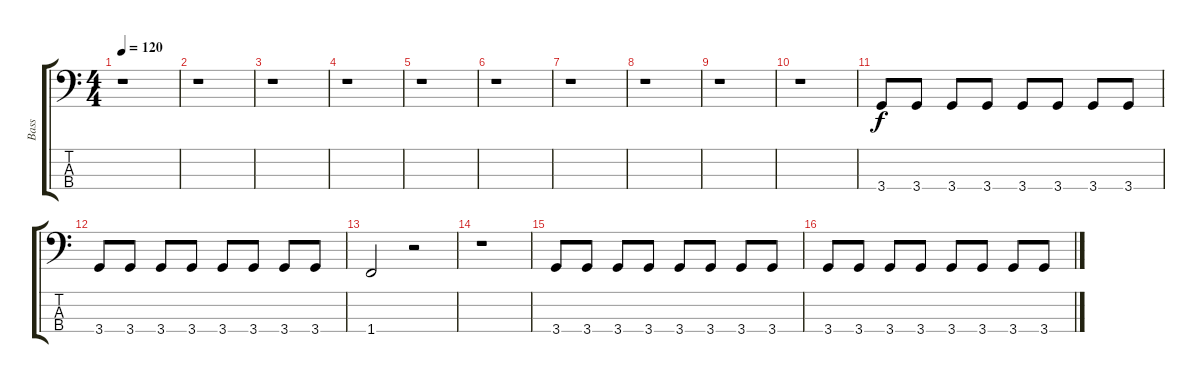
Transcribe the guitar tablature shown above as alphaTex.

\track ("Bass" "Bass") {instrument electricbassfinger}
\staff {score tabs}
\tuning (G2 D2 A1 E1) {hide}
\ts (4 4)
\tempo 120
\clef f4
\ks c
r.1{dy f instrument electricbassfinger} |
r.1 |
r.1 |
r.1 |
r.1 |
r.1 |
r.1 |
r.1 |
r.1 |
r.1 |
3.4.8 3.4.8 3.4.8 3.4.8 3.4.8 3.4.8 3.4.8 3.4.8 |
3.4.8 3.4.8 3.4.8 3.4.8 3.4.8 3.4.8 3.4.8 3.4.8 |
1.4.2 r.2 |
r.1 |
3.4.8 3.4.8 3.4.8 3.4.8 3.4.8 3.4.8 3.4.8 3.4.8 |
3.4.8 3.4.8 3.4.8 3.4.8 3.4.8 3.4.8 3.4.8 3.4.8
